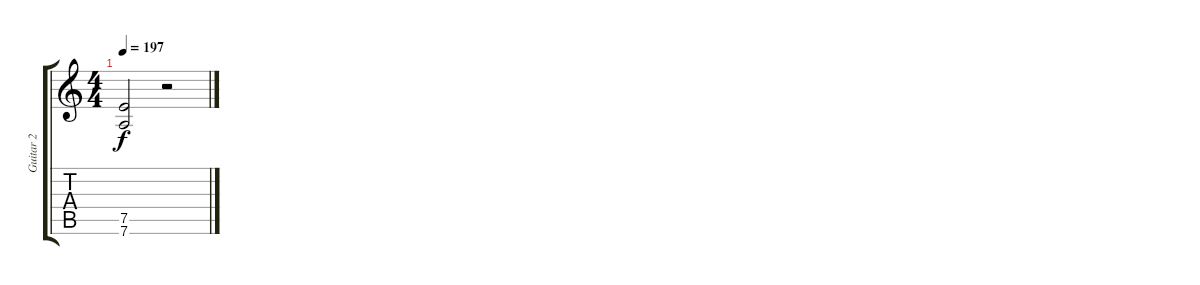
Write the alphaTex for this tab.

\track ("Guitar 2" "Guitar 2") {instrument distortionguitar}
\staff {score tabs}
\tuning (E4 B3 G3 D3 A2 D2) {hide}
\ts (4 4)
\tempo 197
\clef g2
\ks c
(7.5 7.6).2{dy f} r.2
